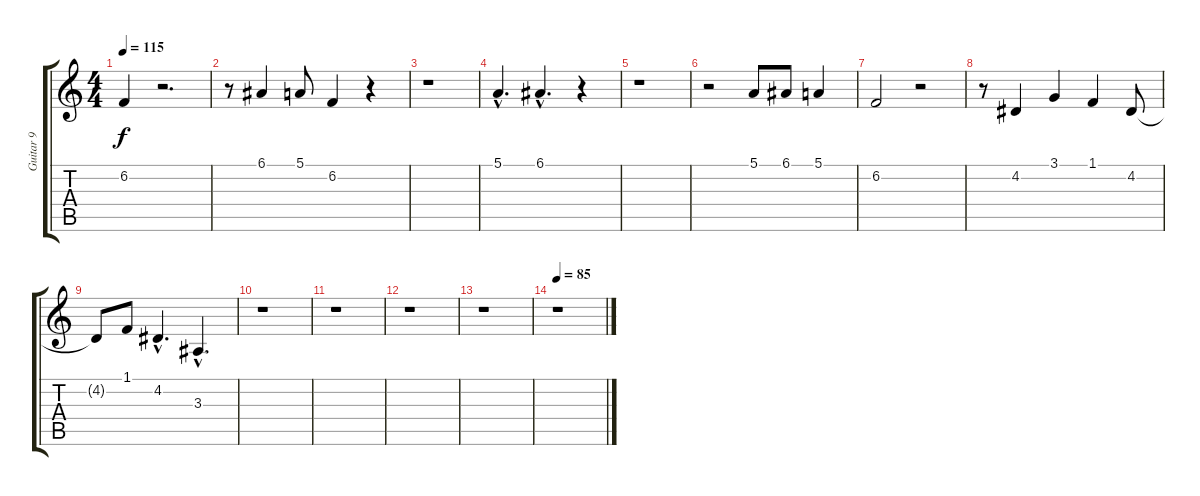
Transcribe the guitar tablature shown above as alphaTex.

\track ("Guitar 9" "Guitar 9") {instrument sitar}
\staff {score tabs}
\tuning (E4 B3 G3 D3 A2 E2) {hide}
\ts (4 4)
\tempo 115
\clef g2
\ks c
6.2{t}.4{dy f} r.2{d} |
r.8 6.1.4 5.1.8 6.2.4 r.4 |
r.1 |
5.1{hac}.4{d} 6.1{hac}.4{d} r.4 |
r.1 |
r.2 5.1.8 6.1.8 5.1.4 |
6.2.2 r.2 |
r.8 4.2.4 3.1.4 1.1.4 4.2.8 |
4.2{t}.8 1.1.8 4.2{hac}.4{d} 3.3{hac}.4{d} |
r.1 |
r.1 |
r.1 |
r.1 |
\tempo 85
r.1
